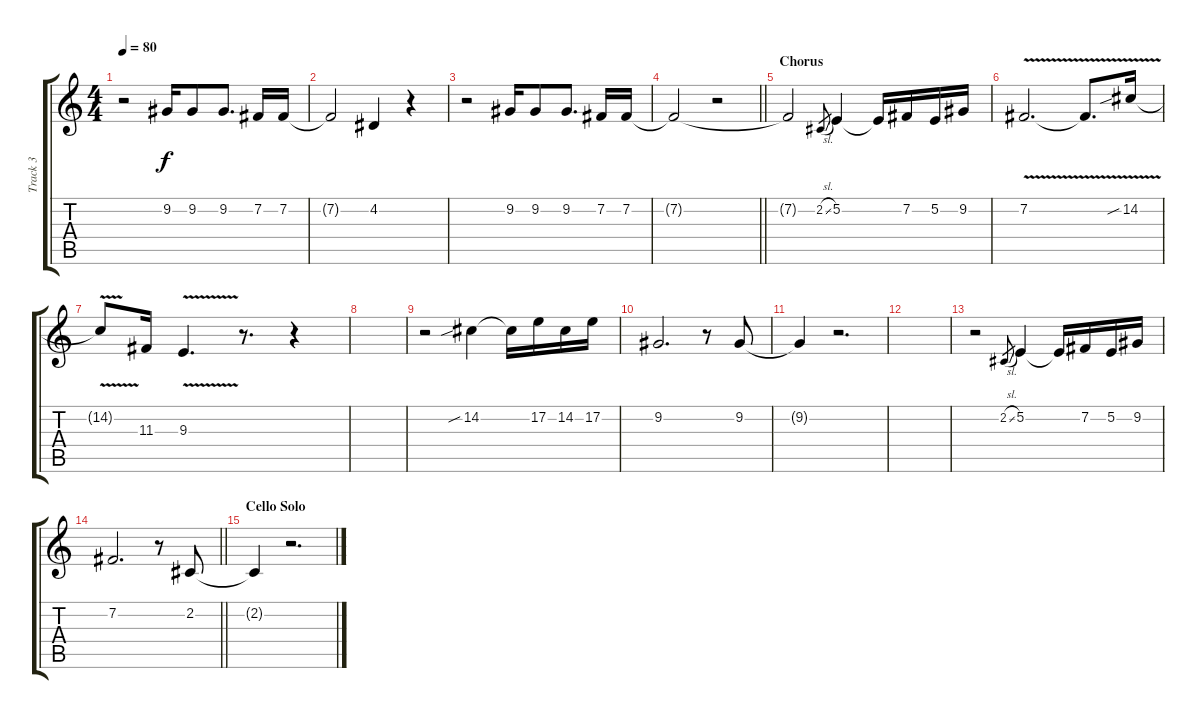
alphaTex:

\track ("Track 3" "Track 3") {instrument lead2sawtooth}
\staff {score tabs}
\tuning (E4 B3 G3 D3 A2 E2) {hide}
\ts (4 4)
\tempo 80
\clef g2
\ks c
r.2{dy f} 9.2.16 9.2.8 9.2.8{d} 7.2.16 7.2.16 |
7.2{t}.2 4.2.4 r.4 |
r.2 9.2.16 9.2.8 9.2.8{d} 7.2.16 7.2.16 |
\barLineRight lightlight
7.2{t}.2 r.2 |
\section ("" "Chorus")
7.2{t}.2 2.2{sl}.8{gr} 5.2.4 5.2{t}.16 7.2.16 5.2.16 9.2.16 |
7.2{v}.2{d} 7.2{t}.8{d} 14.2{v sib}.16 |
14.2{t}.8 11.3.16 9.3{v}.4{d} r.8{d} r.4 |
|
r.2 14.2{sib}.4 14.2{t}.16 17.2.16 14.2.16 17.2.16 |
9.2.2{d} r.8 9.2.8 |
9.2{t}.4 r.2{d} |
|
r.2 2.2{sl}.8{gr} 5.2.4 5.2{t}.16 7.2.16 5.2.16 9.2.16 |
\barLineRight lightlight
7.2.2{d} r.8 2.2.8 |
\section ("" "Cello Solo")
2.2{t}.4 r.2{d}
